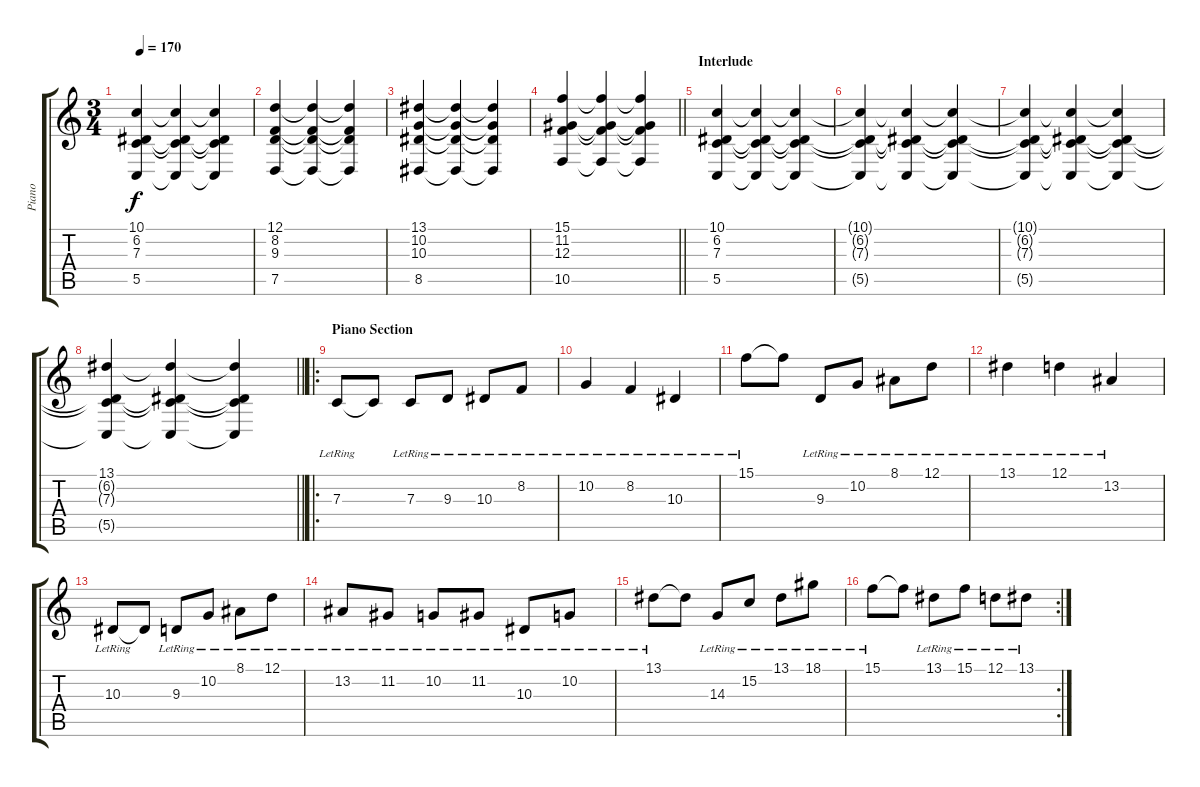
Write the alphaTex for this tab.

\track ("Piano" "Piano") {instrument electricgrandpiano}
\staff {score tabs}
\tuning (D4 A3 F3 C3 G2 C2) {hide}
\ts (3 4)
\tempo 170
\clef g2
\ks c
(10.1 6.2 7.3 5.5).4{dy f} (10.1{t} 6.2{t} 7.3{t} 5.5{t}).4 (10.1{t} 6.2{t} 7.3{t} 5.5{t}).4 |
(12.1 8.2 9.3 7.5).4 (12.1{t} 8.2{t} 9.3{t} 7.5{t}).4 (12.1{t} 8.2{t} 9.3{t} 7.5{t}).4 |
(13.1 10.2 10.3 8.5).4 (13.1{t} 10.2{t} 10.3{t} 8.5{t}).4 (13.1{t} 10.2{t} 10.3{t} 8.5{t}).4 |
\barLineRight lightlight
(15.1 11.2 12.3 10.5).4 (15.1{t} 11.2{t} 12.3{t} 10.5{t}).4 (15.1{t} 11.2{t} 12.3{t} 10.5{t}).4 |
\section ("" "Interlude")
(10.1 6.2 7.3 5.5).4 (10.1{t} 6.2{t} 7.3{t} 5.5{t}).4 (10.1{t} 6.2{t} 7.3{t} 5.5{t}).4 |
(10.1{t} 6.2{t} 7.3{t} 5.5{t}).4 (10.1{t} 6.2{t} 7.3{t} 5.5{t}).4 (10.1{t} 6.2{t} 7.3{t} 5.5{t}).4 |
(10.1{t} 6.2{t} 7.3{t} 5.5{t}).4 (10.1{t} 6.2{t} 7.3{t} 5.5{t}).4 (10.1{t} 6.2{t} 7.3{t} 5.5{t}).4 |
\barLineRight lightlight
(13.1 6.2{t} 7.3{t} 5.5{t}).4 (13.1{t} 6.2{t} 7.3{t} 5.5{t}).4 (13.1{t} 6.2{t} 7.3{t} 5.5{t}).4 |
\ro
\section ("" "Piano Section")
7.3{lr}.8 7.3{t}.8 7.3{lr}.8 9.3{lr}.8 10.3{lr}.8 8.2{lr}.8 |
10.2{lr}.4 8.2{lr}.4 10.3{lr}.4 |
15.1{lr}.8 15.1{t}.8 9.3{lr}.8 10.2{lr}.8 8.1{lr}.8 12.1{lr}.8 |
13.1{lr}.4 12.1{lr}.4 13.2{lr}.4 |
10.3{lr}.8 10.3{t}.8 9.3{lr}.8 10.2{lr}.8 8.1{lr}.8 12.1{lr}.8 |
13.2{lr}.8 11.2{lr}.8 10.2{lr}.8 11.2{lr}.8 10.3{lr}.8 10.2{lr}.8 |
13.1{lr}.8 13.1{t}.8 14.3{lr}.8 15.2{lr}.8 13.1{lr}.8 18.1{lr}.8 |
\rc 2
15.1{lr}.8 15.1{t}.8 13.1{lr}.8 15.1{lr}.8 12.1{lr}.8 13.1{lr}.8
